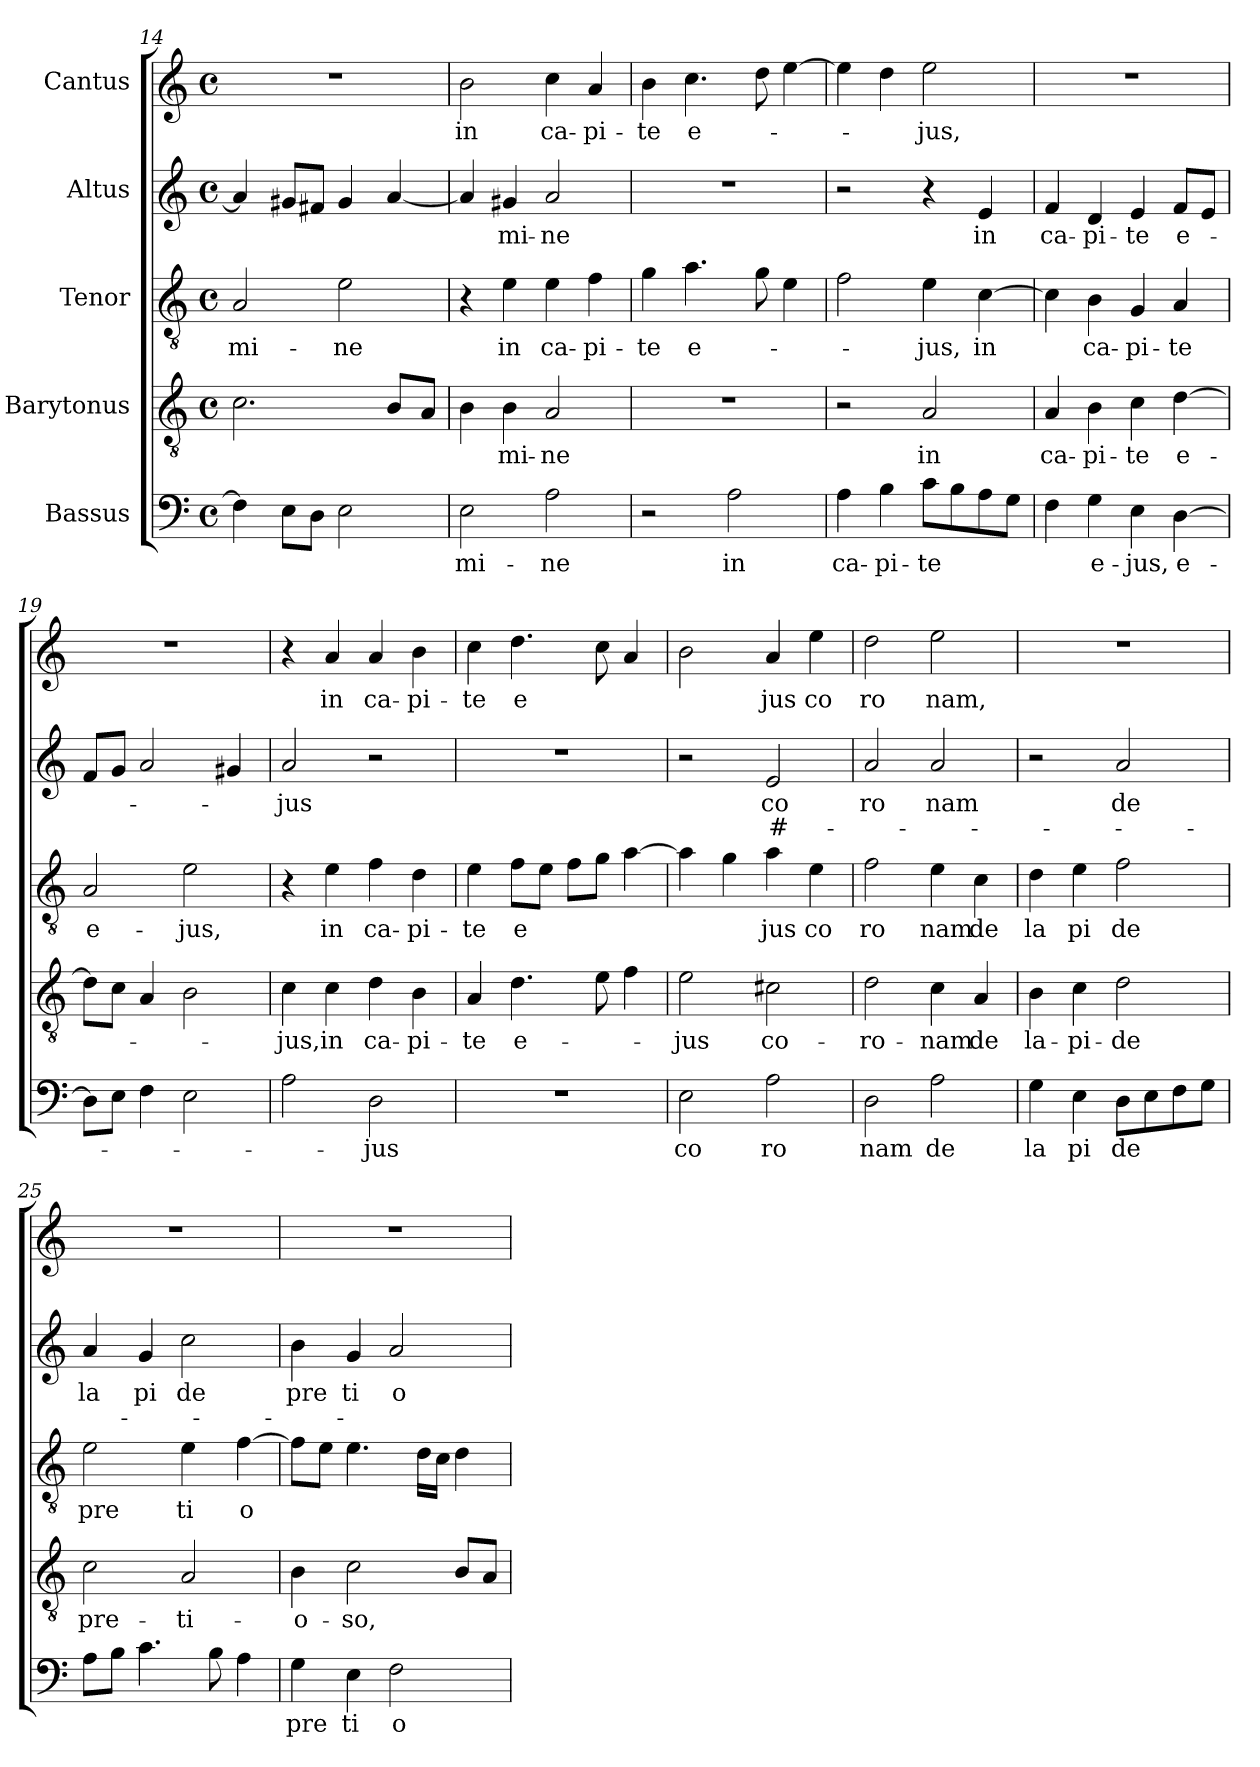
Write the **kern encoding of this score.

**kern	**text	**kern	**text	**kern	**text	**kern	**text	**text	**kern	**text
*part5	*part5	*part4	*part4	*part3	*part3	*part2	*part2	*part2	*part1	*part1
*staff5	*staff5	*staff4	*staff4	*staff3	*staff3	*staff2	*staff2	*staff2	*staff1	*staff1
*I"Bassus	*	*I"Barytonus	*	*I"Tenor	*	*I"Altus	*	*	*I"Cantus	*
!!LO:LB:g=z
*clefF4	*	*clefGv2	*	*clefGv2	*	*clefG2	*	*	*clefG2	*
*M4/4	*	*M4/4	*	*M4/4	*	*M4/4	*	*	*M4/4	*
*met(c)	*	*met(c)	*	*met(c)	*	*met(c)	*	*	*met(c)	*
=14	=14	=14	=14	=14	=14	=14	=14	=14	=14	=14
!	!	!	!	!	!LO:LY:b:cj	!	!	!	!	!
*^	*	*	*	*^	*	*	*	*	*	*
4F\]	64ryy	.	2.c\	.	2A/	64ryy	mi-	4a/]	.	.	1r	.
.	2ryy	.	.	.	.	2ryy	.	.	.	.	.	.
8E\L	.	.	.	.	.	.	.	8g#X/L	.	.	.	.
8D\J	.	.	.	.	.	.	.	8f#X/J	.	.	.	.
!	!	!	!	!	!	!	!LO:LY:b:cj	!	!	!	!	!
2E\	.	.	.	.	2e\	.	-ne	4g#/	.	.	.	.
.	4ryy	.	.	.	.	4ryy	.	.	.	.	.	.
.	.	.	8B/L	.	.	.	.	[<4a/	.	.	.	.
.	8...ryy	.	.	.	.	8...ryy	.	.	.	.	.	.
.	.	.	8A/J	.	.	.	.	.	.	.	.	.
=15	=15	=15	=15	=15	=15	=15	=15	=15	=15	=15	=15	=15
!	!	!LO:LY:b:cj	!	!	!	!	!	!	!	!	!	!LO:LY:b:cj
*v	*v	*	*	*	*v	*v	*	*	*	*	*	*
2E\	mi-	4B\	.	4r	.	4a/]	.	.	2b\	in
!	!	!	!LO:LY:b:cj	!	!LO:LY:b:cj	!	!LO:LY:b:cj	!	!	!
.	.	4B\	mi-	4e\	in	4g#X/	mi-	.	.	.
!	!LO:LY:b:cj	!	!LO:LY:b:cj	!	!LO:LY:b:cj	!	!LO:LY:b:cj	!	!	!LO:LY:b:cj
2A\	-ne	2A/	-ne	4e\	ca-	2a/	-ne	.	4cc\	ca-
!	!	!	!	!	!LO:LY:b:cj	!	!	!	!	!LO:LY:b:cj
.	.	.	.	4f\	-pi-	.	.	.	4a/	-pi-
=16	=16	=16	=16	=16	=16	=16	=16	=16	=16	=16
!	!	!	!	!	!LO:LY:b:cj	!	!	!	!	!LO:LY:b:cj
2r	.	1r	.	4g\	-te	1r	.	.	4b\	-te
!	!	!	!	!	!LO:LY:b:cj	!	!	!	!	!LO:LY:b:cj
.	.	.	.	4.a\	e-	.	.	.	4.cc\	e-
!	!LO:LY:b:cj	!	!	!	!	!	!	!	!	!
2A\	in	.	.	.	.	.	.	.	.	.
.	.	.	.	8g\	.	.	.	.	8dd\	.
.	.	.	.	4e\	.	.	.	.	[>4ee\	.
=17	=17	=17	=17	=17	=17	=17	=17	=17	=17	=17
!	!LO:LY:b:cj	!	!	!	!	!	!	!	!	!
4A\	ca-	2r	.	2f\	.	2r	.	.	4ee\]	.
!	!LO:LY:b:cj	!	!	!	!	!	!	!	!	!
4B\	-pi-	.	.	.	.	.	.	.	4dd\	.
!	!LO:LY:b:cj	!	!LO:LY:b:cj	!	!LO:LY:b:cj	!	!	!	!	!LO:LY:b:cj
8c\L	-te	2A/	in	4e\	-jus,	4r	.	.	2ee\	-jus,
8B\	.	.	.	.	.	.	.	.	.	.
!	!	!	!	!	!LO:LY:b:cj	!	!LO:LY:b:cj	!	!	!
8A\	.	.	.	[>4c\	in	4e/	in	.	.	.
8G\J	.	.	.	.	.	.	.	.	.	.
=18	=18	=18	=18	=18	=18	=18	=18	=18	=18	=18
!	!	!	!LO:LY:b:cj	!	!	!	!LO:LY:b:cj	!	!	!
4F\	.	4A/	ca-	4c\]	.	4f/	ca-	.	1r	.
!	!LO:LY:b:cj	!	!LO:LY:b:cj	!	!LO:LY:b:cj	!	!LO:LY:b:cj	!	!	!
4G\	e-	4B\	-pi-	4B\	ca-	4d/	-pi-	.	.	.
!	!LO:LY:b:cj	!	!LO:LY:b:cj	!	!LO:LY:b:cj	!	!LO:LY:b:cj	!	!	!
4E\	-jus,	4c\	-te	4G/	-pi-	4e/	-te	.	.	.
!	!LO:LY:b:cj	!	!LO:LY:b:cj	!	!LO:LY:b:cj	!	!LO:LY:b:cj	!	!	!
[>4D\	e-	[>4d\	e-	4A/	-te	8f/L	e-	.	.	.
.	.	.	.	.	.	8e/J	.	.	.	.
=19	=19	=19	=19	=19	=19	=19	=19	=19	=19	=19
!	!	!	!	!	!LO:LY:b:cj	!	!	!	!	!
8D\L]	.	8d\L]	.	2A/	e-	8f/L	.	.	1r	.
8E\J	.	8c\J	.	.	.	8g/J	.	.	.	.
4F\	.	4A/	.	.	.	2a/	.	.	.	.
!	!	!	!	!	!LO:LY:b:cj	!	!	!	!	!
2E\	.	2B\	.	2e\	-jus,	.	.	.	.	.
.	.	.	.	.	.	4g#X/	.	.	.	.
=20	=20	=20	=20	=20	=20	=20	=20	=20	=20	=20
!	!	!	!LO:LY:b:cj	!	!	!	!LO:LY:b:cj	!	!	!
2A\	.	4c\	-jus,	4r	.	2a/	-jus	.	4r	.
!	!	!	!LO:LY:b:cj	!	!LO:LY:b:cj	!	!	!	!	!LO:LY:b:cj
.	.	4c\	in	4e\	in	.	.	.	4a/	in
!	!LO:LY:b:cj	!	!LO:LY:b:cj	!	!LO:LY:b:cj	!	!	!	!	!LO:LY:b:cj
2D\	-jus	4d\	ca-	4f\	ca-	2r	.	.	4a/	ca-
!	!	!	!LO:LY:b:cj	!	!LO:LY:b:cj	!	!	!	!	!LO:LY:b:cj
.	.	4B\	-pi-	4d\	-pi-	.	.	.	4b\	-pi-
!!LO:PB:g=z
=21	=21	=21	=21	=21	=21	=21	=21	=21	=21	=21
!	!	!	!LO:LY:b:cj	!	!LO:LY:b:cj	!	!	!	!	!LO:LY:b:cj
1r	.	4A/	-te	4e\	-te	1r	.	.	4cc\	-te
!	!	!	!LO:LY:b:cj	!	!LO:LY:b:cj	!	!	!	!	!LO:LY:b:cj
.	.	4.d\	e-	8f\L	e	.	.	.	4.dd\	e
.	.	.	.	8e\J	.	.	.	.	.	.
.	.	.	.	8f\L	.	.	.	.	.	.
.	.	8e\	.	8g\J	.	.	.	.	8cc\	.
.	.	4f\	.	[>4a\	.	.	.	.	4a/	.
=22	=22	=22	=22	=22	=22	=22	=22	=22	=22	=22
!	!LO:LY:b:cj	!	!LO:LY:b:cj	!	!	!	!	!	!	!
2E\	co	2e\	-jus	4a\]	.	2r	.	.	2b\	.
.	.	.	.	4g\	.	.	.	.	.	.
!	!LO:LY:b:cj	!	!LO:LY:b:cj	!	!LO:LY:b:cj	!	!LO:LY:b:cj	!LO:LY:b:rj	!	!LO:LY:b:cj
2A\	ro	2c#X\	co-	4a\	jus	2e/	co	#-	4a/	jus
!	!	!	!	!	!LO:LY:b:cj	!	!	!	!	!LO:LY:b:cj
.	.	.	.	4e\	co	.	.	.	4ee\	co
=23	=23	=23	=23	=23	=23	=23	=23	=23	=23	=23
!	!LO:LY:b:cj	!	!LO:LY:b:cj	!	!LO:LY:b:cj	!	!LO:LY:b:cj	!	!	!LO:LY:b:cj
2D\	nam	2d\	-ro-	2f\	ro	2a/	-ro	.	2dd\	ro
!	!LO:LY:b:cj	!	!LO:LY:b:cj	!	!LO:LY:b:cj	!	!LO:LY:b:cj	!	!	!LO:LY:b:cj
2A\	de	4c\	-nam	4e\	nam	2a/	nam	.	2ee\	nam,
!	!	!	!LO:LY:b:cj	!	!LO:LY:b:cj	!	!	!	!	!
.	.	4A/	de	4c\	de	.	.	.	.	.
=24	=24	=24	=24	=24	=24	=24	=24	=24	=24	=24
!	!LO:LY:b:cj	!	!LO:LY:b:cj	!	!LO:LY:b:cj	!	!	!	!	!
4G\	la	4B\	la-	4d\	la	2r	.	.	1r	.
!	!LO:LY:b:cj	!	!LO:LY:b:cj	!	!LO:LY:b:cj	!	!	!	!	!
4E\	pi	4c\	-pi-	4e\	pi	.	.	.	.	.
!	!LO:LY:b:cj	!	!LO:LY:b:cj	!	!LO:LY:b:cj	!	!LO:LY:b:cj	!	!	!
8D\L	de	2d\	-de	2f\	de	2a/	de	.	.	.
8E\	.	.	.	.	.	.	.	.	.	.
8F\	.	.	.	.	.	.	.	.	.	.
8G\J	.	.	.	.	.	.	.	.	.	.
=25	=25	=25	=25	=25	=25	=25	=25	=25	=25	=25
!	!	!	!LO:LY:b:cj	!	!LO:LY:b:cj	!	!LO:LY:b:cj	!	!	!
8A\L	.	2c\	pre-	2e\	pre	4a/	la	.	1r	.
8B\J	.	.	.	.	.	.	.	.	.	.
!	!	!	!	!	!	!	!LO:LY:b:cj	!	!	!
4.c\	.	.	.	.	.	4g/	pi	.	.	.
!	!	!	!LO:LY:b:cj	!	!LO:LY:b:cj	!	!LO:LY:b:cj	!	!	!
.	.	2A/	-ti-	4e\	ti	2cc\	de	.	.	.
8B\	.	.	.	.	.	.	.	.	.	.
!	!	!	!	!	!LO:LY:b:cj	!	!	!	!	!
4A\	.	.	.	[>4f\	o	.	.	.	.	.
=26	=26	=26	=26	=26	=26	=26	=26	=26	=26	=26
!	!LO:LY:b:cj	!	!LO:LY:b:cj	!	!	!	!LO:LY:b:cj	!	!	!
4G\	pre	4B\	-o-	8f\L]	.	4b\	pre	.	1r	.
.	.	.	.	8e\J	.	.	.	.	.	.
!	!LO:LY:b:cj	!	!LO:LY:b:cj	!	!	!	!LO:LY:b:cj	!	!	!
4E\	ti	2c\	-so,	4.e\	.	4g/	ti	.	.	.
!	!LO:LY:b:cj	!	!	!	!	!	!LO:LY:b:cj	!	!	!
2F\	o	.	.	.	.	2a/	o	.	.	.
.	.	.	.	16d\L	.	.	.	.	.	.
.	.	.	.	16c\J	.	.	.	.	.	.
.	.	8B/L	.	4d\	.	.	.	.	.	.
.	.	8A/J	.	.	.	.	.	.	.	.
=	=	=	=	=	=	=	=	=	=	=
*-	*-	*-	*-	*-	*-	*-	*-	*-	*-	*-
